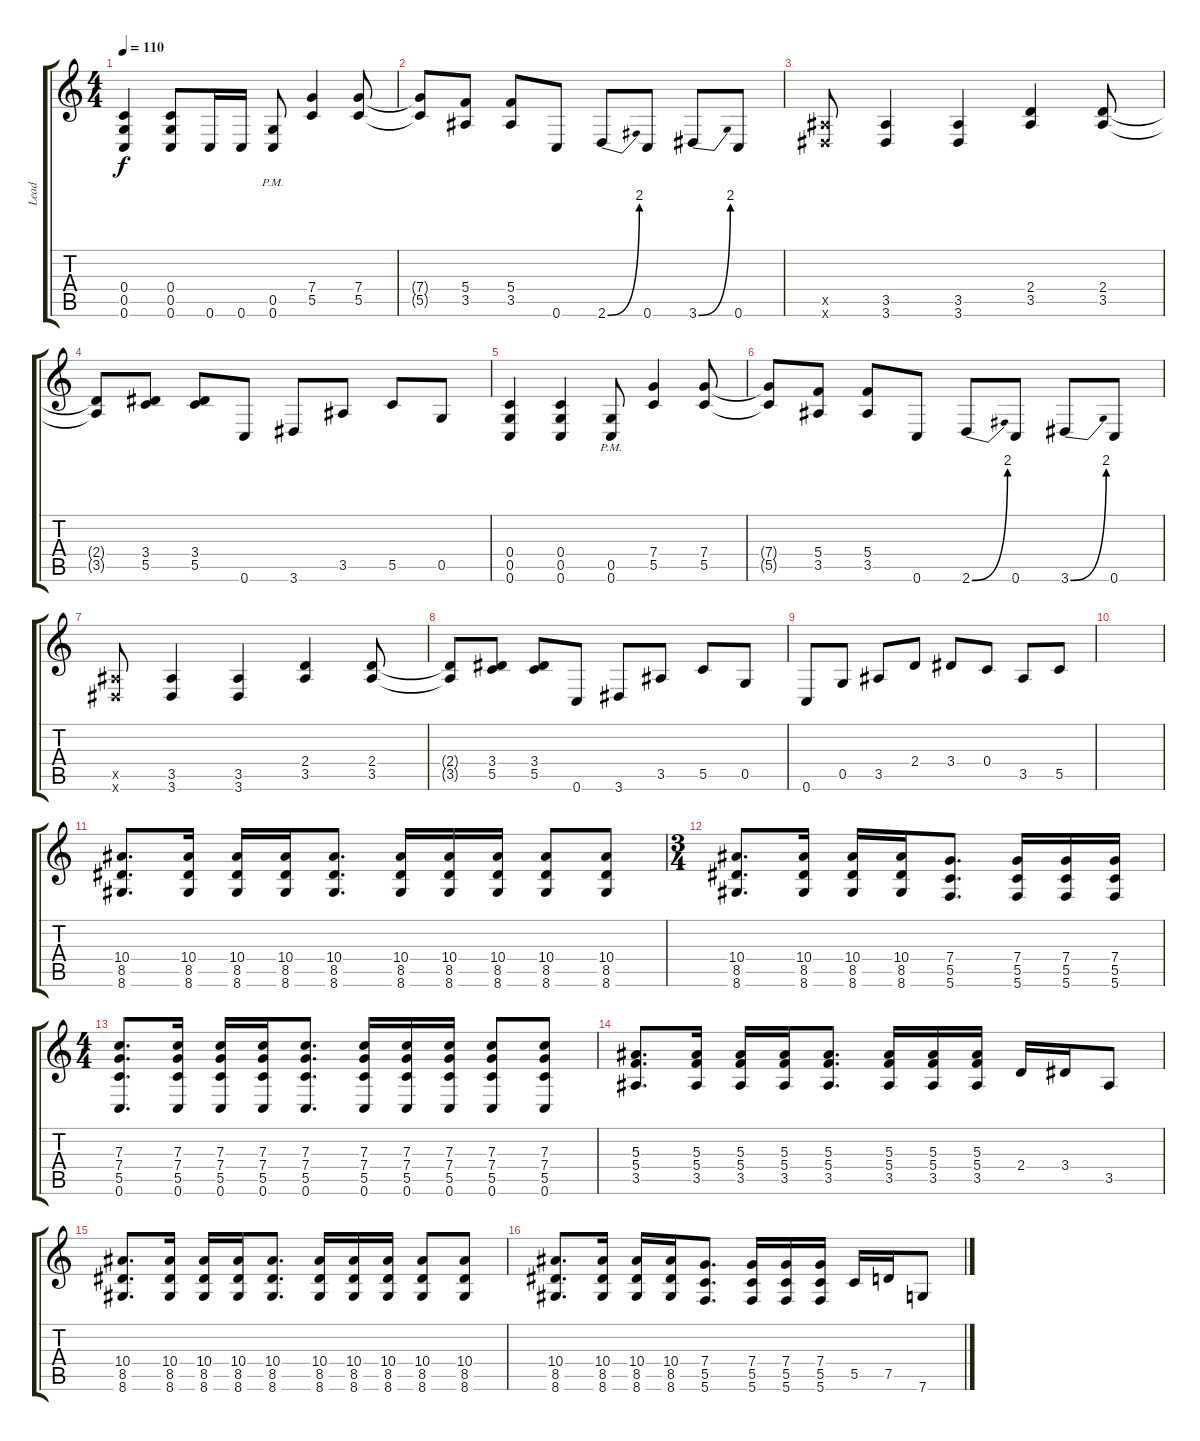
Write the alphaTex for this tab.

\track ("Lead" "Lead") {instrument overdrivenguitar}
\staff {score tabs}
\tuning (D4 A3 F3 C3 G2 C2) {hide}
\ts (4 4)
\tempo 110
\clef g2
\ks c
(0.4 0.5 0.6).4{dy f} (0.4 0.5 0.6).8 0.6.16 0.6.16 (0.5{pm} 0.6{pm}).8 (7.4 5.5).4 (7.4 5.5).8 |
(7.4{t} 5.5{t}).8 (5.4 3.5).8 (5.4 3.5).8 0.6.8 2.6{be (bend 0 0 60 8)}.8 0.6.8 3.6{be (bend 0 0 60 8)}.8 0.6.8 |
(3.5{x} 3.6{x}).8 (3.5 3.6).4 (3.5 3.6).4 (2.4 3.5).4 (2.4 3.5).8 |
(2.4{t} 3.5{t}).8 (3.4 5.5).8 (3.4 5.5).8 0.6.8 3.6.8 3.5.8 5.5.8 0.5.8 |
(0.4 0.5 0.6).4 (0.4 0.5 0.6).4 (0.5{pm} 0.6{pm}).8 (7.4 5.5).4 (7.4 5.5).8 |
(7.4{t} 5.5{t}).8 (5.4 3.5).8 (5.4 3.5).8 0.6.8 2.6{be (bend 0 0 60 8)}.8 0.6.8 3.6{be (bend 0 0 60 8)}.8 0.6.8 |
(3.5{x} 3.6{x}).8 (3.5 3.6).4 (3.5 3.6).4 (2.4 3.5).4 (2.4 3.5).8 |
(2.4{t} 3.5{t}).8 (3.4 5.5).8 (3.4 5.5).8 0.6.8 3.6.8 3.5.8 5.5.8 0.5.8 |
0.6.8 0.5.8 3.5.8 2.4.8 3.4.8 0.4.8 3.5.8 5.5.8 |
|
(10.4 8.5 8.6).8{d} (10.4 8.5 8.6).16 (10.4 8.5 8.6).16 (10.4 8.5 8.6).16 (10.4 8.5 8.6).8{d} (10.4 8.5 8.6).16 (10.4 8.5 8.6).16 (10.4 8.5 8.6).16 (10.4 8.5 8.6).8 (10.4 8.5 8.6).8 |
\ts (3 4)
(10.4 8.5 8.6).8{d} (10.4 8.5 8.6).16 (10.4 8.5 8.6).16 (10.4 8.5 8.6).16 (7.4 5.5 5.6).8{d} (7.4 5.5 5.6).16 (7.4 5.5 5.6).16 (7.4 5.5 5.6).16 |
\ts (4 4)
(7.3 7.4 5.5 0.6).8{d} (7.3 7.4 5.5 0.6).16 (7.3 7.4 5.5 0.6).16 (7.3 7.4 5.5 0.6).16 (7.3 7.4 5.5 0.6).8{d} (7.3 7.4 5.5 0.6).16 (7.3 7.4 5.5 0.6).16 (7.3 7.4 5.5 0.6).16 (7.3 7.4 5.5 0.6).8 (7.3 7.4 5.5 0.6).8 |
(5.3 5.4 3.5).8{d} (5.3 5.4 3.5).16 (5.3 5.4 3.5).16 (5.3 5.4 3.5).16 (5.3 5.4 3.5).8{d} (5.3 5.4 3.5).16 (5.3 5.4 3.5).16 (5.3 5.4 3.5).16 2.4.16 3.4.16 3.5.8 |
(10.4 8.5 8.6).8{d} (10.4 8.5 8.6).16 (10.4 8.5 8.6).16 (10.4 8.5 8.6).16 (10.4 8.5 8.6).8{d} (10.4 8.5 8.6).16 (10.4 8.5 8.6).16 (10.4 8.5 8.6).16 (10.4 8.5 8.6).8 (10.4 8.5 8.6).8 |
(10.4 8.5 8.6).8{d} (10.4 8.5 8.6).16 (10.4 8.5 8.6).16 (10.4 8.5 8.6).16 (7.4 5.5 5.6).8{d} (7.4 5.5 5.6).16 (7.4 5.5 5.6).16 (7.4 5.5 5.6).16 5.5.16 7.5.16 7.6.8
